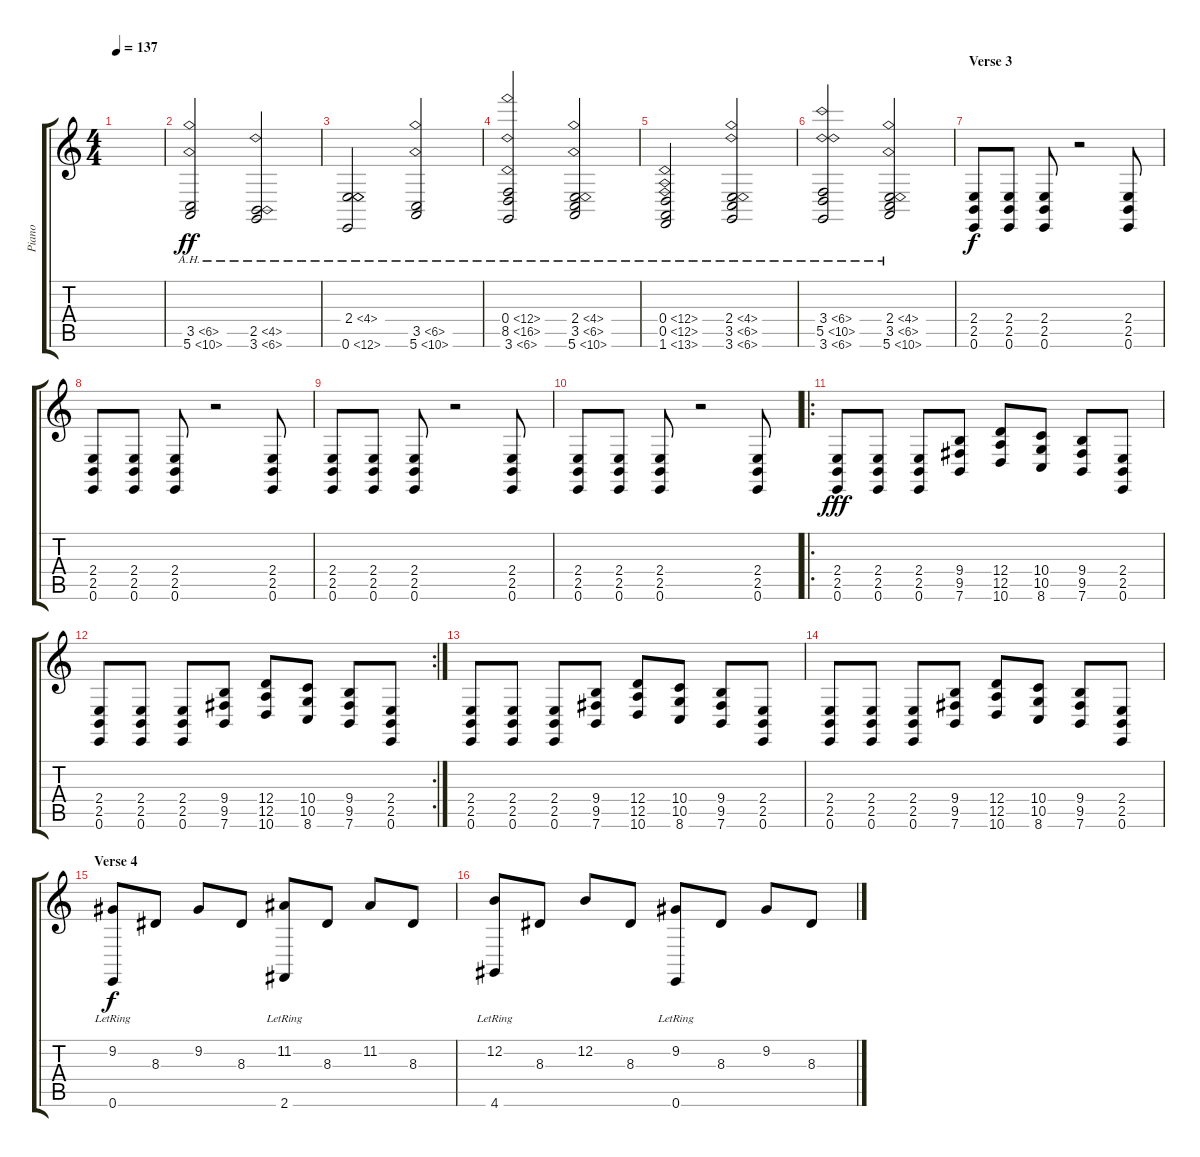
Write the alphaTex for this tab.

\track ("Piano" "Piano") {instrument brightacousticpiano}
\staff {score tabs}
\tuning (E4 B3 G3 D3 A2 E2) {hide}
\ts (4 4)
\tempo 137
\clef g2
\ks c
|
(3.5{ah 3} 5.6{ah 5}).2{dy ff instrument churchorgan} (2.5{ah 2} 3.6{ah 3}).2 |
(2.4{ah 2} 0.6{ah 12}).2 (3.5{ah 3} 5.6{ah 5}).2 |
(0.4{ah 12} 8.5{ah 8} 3.6{ah 3}).2 (2.4{ah 2} 3.5{ah 3} 5.6{ah 5}).2 |
(0.4{ah 12} 0.5{ah 12} 1.6{ah 12}).2 (2.4{ah 2} 3.5{ah 3} 3.6{ah 3}).2 |
(3.4{ah 3} 5.5{ah 5} 3.6{ah 3}).2 (2.4{ah 2} 3.5{ah 3} 5.6{ah 5}).2 |
\section ("" "Verse 3")
(2.4 2.5 0.6).8{dy f instrument brightacousticpiano} (2.4 2.5 0.6).8 (2.4 2.5 0.6).8 r.2 (2.4 2.5 0.6).8 |
(2.4 2.5 0.6).8 (2.4 2.5 0.6).8 (2.4 2.5 0.6).8 r.2 (2.4 2.5 0.6).8 |
(2.4 2.5 0.6).8 (2.4 2.5 0.6).8 (2.4 2.5 0.6).8 r.2 (2.4 2.5 0.6).8 |
(2.4 2.5 0.6).8 (2.4 2.5 0.6).8 (2.4 2.5 0.6).8 r.2 (2.4 2.5 0.6).8 |
\ro
(2.4 2.5 0.6).8{dy fff} (2.4 2.5 0.6).8 (2.4 2.5 0.6).8 (9.4 9.5 7.6).8 (12.4 12.5 10.6).8 (10.4 10.5 8.6).8 (9.4 9.5 7.6).8 (2.4 2.5 0.6).8 |
\rc 2
(2.4 2.5 0.6).8 (2.4 2.5 0.6).8 (2.4 2.5 0.6).8 (9.4 9.5 7.6).8 (12.4 12.5 10.6).8 (10.4 10.5 8.6).8 (9.4 9.5 7.6).8 (2.4 2.5 0.6).8 |
(2.4 2.5 0.6).8 (2.4 2.5 0.6).8 (2.4 2.5 0.6).8 (9.4 9.5 7.6).8 (12.4 12.5 10.6).8 (10.4 10.5 8.6).8 (9.4 9.5 7.6).8 (2.4 2.5 0.6).8 |
(2.4 2.5 0.6).8 (2.4 2.5 0.6).8 (2.4 2.5 0.6).8 (9.4 9.5 7.6).8 (12.4 12.5 10.6).8 (10.4 10.5 8.6).8 (9.4 9.5 7.6).8 (2.4 2.5 0.6).8 |
\section ("" "Verse 4")
(9.2 0.6{lr}).8{dy f instrument brightacousticpiano} 8.3.8 9.2.8 8.3.8 (11.2 2.6{lr}).8 8.3.8 11.2.8 8.3.8 |
(12.2 4.6{lr}).8 8.3.8 12.2.8 8.3.8 (9.2 0.6{lr}).8 8.3.8 9.2.8 8.3.8
